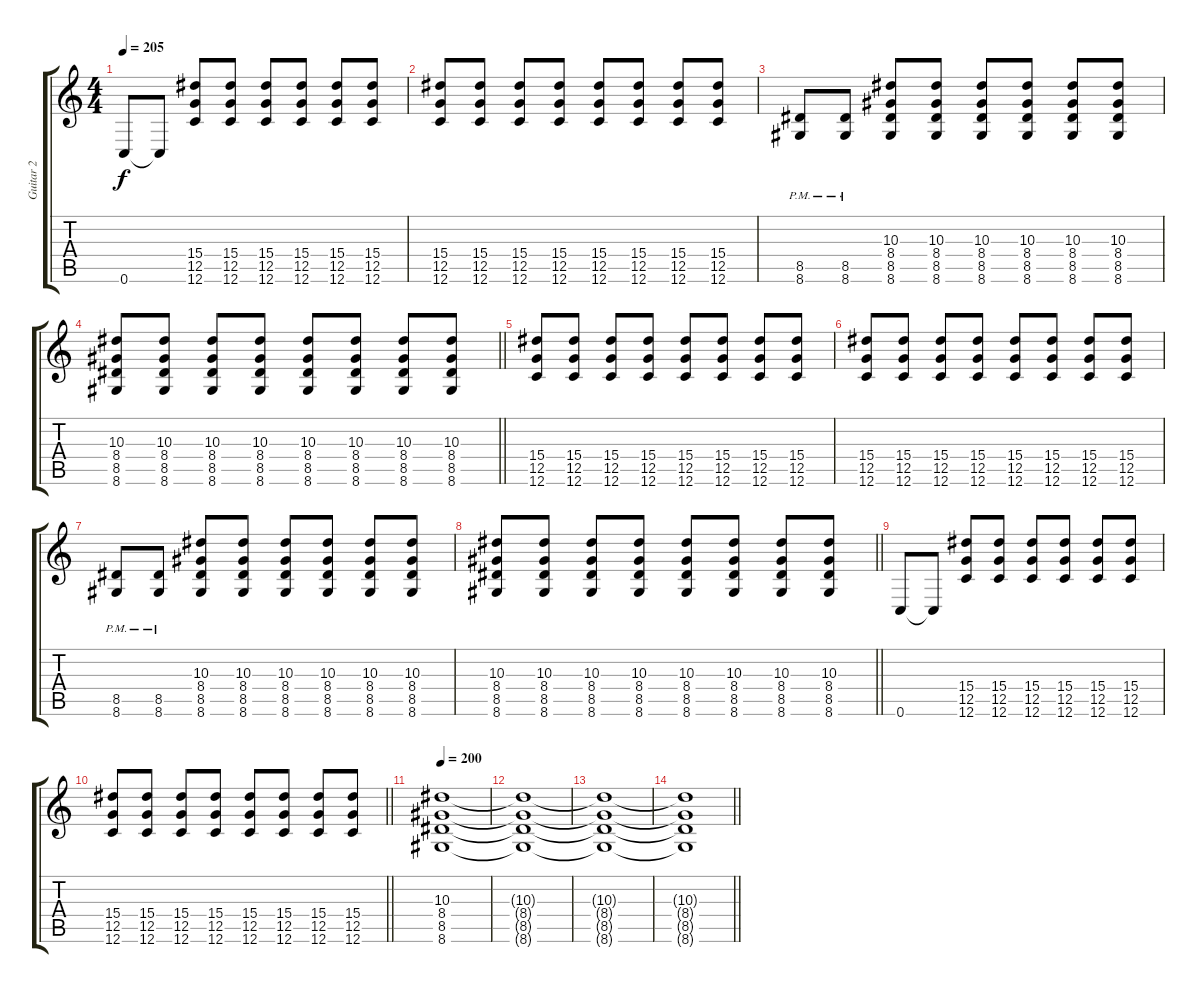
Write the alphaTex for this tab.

\track ("Guitar 2" "Guitar 2") {instrument distortionguitar}
\staff {score tabs}
\tuning (D4 A3 F3 C3 G2 C2) {hide}
\ts (4 4)
\tempo 205
\clef g2
\ks c
0.6.8{dy f} 0.6{t}.8 (15.4 12.5 12.6).8 (15.4 12.5 12.6).8 (15.4 12.5 12.6).8 (15.4 12.5 12.6).8 (15.4 12.5 12.6).8 (15.4 12.5 12.6).8 |
(15.4 12.5 12.6).8 (15.4 12.5 12.6).8 (15.4 12.5 12.6).8 (15.4 12.5 12.6).8 (15.4 12.5 12.6).8 (15.4 12.5 12.6).8 (15.4 12.5 12.6).8 (15.4 12.5 12.6).8 |
(8.5{pm} 8.6{pm}).8 (8.5{pm} 8.6{pm}).8 (10.3 8.4 8.5 8.6).8 (10.3 8.4 8.5 8.6).8 (10.3 8.4 8.5 8.6).8 (10.3 8.4 8.5 8.6).8 (10.3 8.4 8.5 8.6).8 (10.3 8.4 8.5 8.6).8 |
\barLineRight lightlight
(10.3 8.4 8.5 8.6).8 (10.3 8.4 8.5 8.6).8 (10.3 8.4 8.5 8.6).8 (10.3 8.4 8.5 8.6).8 (10.3 8.4 8.5 8.6).8 (10.3 8.4 8.5 8.6).8 (10.3 8.4 8.5 8.6).8 (10.3 8.4 8.5 8.6).8 |
(15.4 12.5 12.6).8 (15.4 12.5 12.6).8 (15.4 12.5 12.6).8 (15.4 12.5 12.6).8 (15.4 12.5 12.6).8 (15.4 12.5 12.6).8 (15.4 12.5 12.6).8 (15.4 12.5 12.6).8 |
(15.4 12.5 12.6).8 (15.4 12.5 12.6).8 (15.4 12.5 12.6).8 (15.4 12.5 12.6).8 (15.4 12.5 12.6).8 (15.4 12.5 12.6).8 (15.4 12.5 12.6).8 (15.4 12.5 12.6).8 |
(8.5{pm} 8.6{pm}).8 (8.5{pm} 8.6{pm}).8 (10.3 8.4 8.5 8.6).8 (10.3 8.4 8.5 8.6).8 (10.3 8.4 8.5 8.6).8 (10.3 8.4 8.5 8.6).8 (10.3 8.4 8.5 8.6).8 (10.3 8.4 8.5 8.6).8 |
\barLineRight lightlight
(10.3 8.4 8.5 8.6).8 (10.3 8.4 8.5 8.6).8 (10.3 8.4 8.5 8.6).8 (10.3 8.4 8.5 8.6).8 (10.3 8.4 8.5 8.6).8 (10.3 8.4 8.5 8.6).8 (10.3 8.4 8.5 8.6).8 (10.3 8.4 8.5 8.6).8 |
0.6.8 0.6{t}.8 (15.4 12.5 12.6).8 (15.4 12.5 12.6).8 (15.4 12.5 12.6).8 (15.4 12.5 12.6).8 (15.4 12.5 12.6).8 (15.4 12.5 12.6).8 |
\barLineRight lightlight
(15.4 12.5 12.6).8 (15.4 12.5 12.6).8 (15.4 12.5 12.6).8 (15.4 12.5 12.6).8 (15.4 12.5 12.6).8 (15.4 12.5 12.6).8 (15.4 12.5 12.6).8 (15.4 12.5 12.6).8 |
\tempo 200
(10.3 8.4 8.5 8.6).1 |
(10.3{t} 8.4{t} 8.5{t} 8.6{t}).1 |
(10.3{t} 8.4{t} 8.5{t} 8.6{t}).1 |
\barLineRight lightlight
(10.3{t} 8.4{t} 8.5{t} 8.6{t}).1
